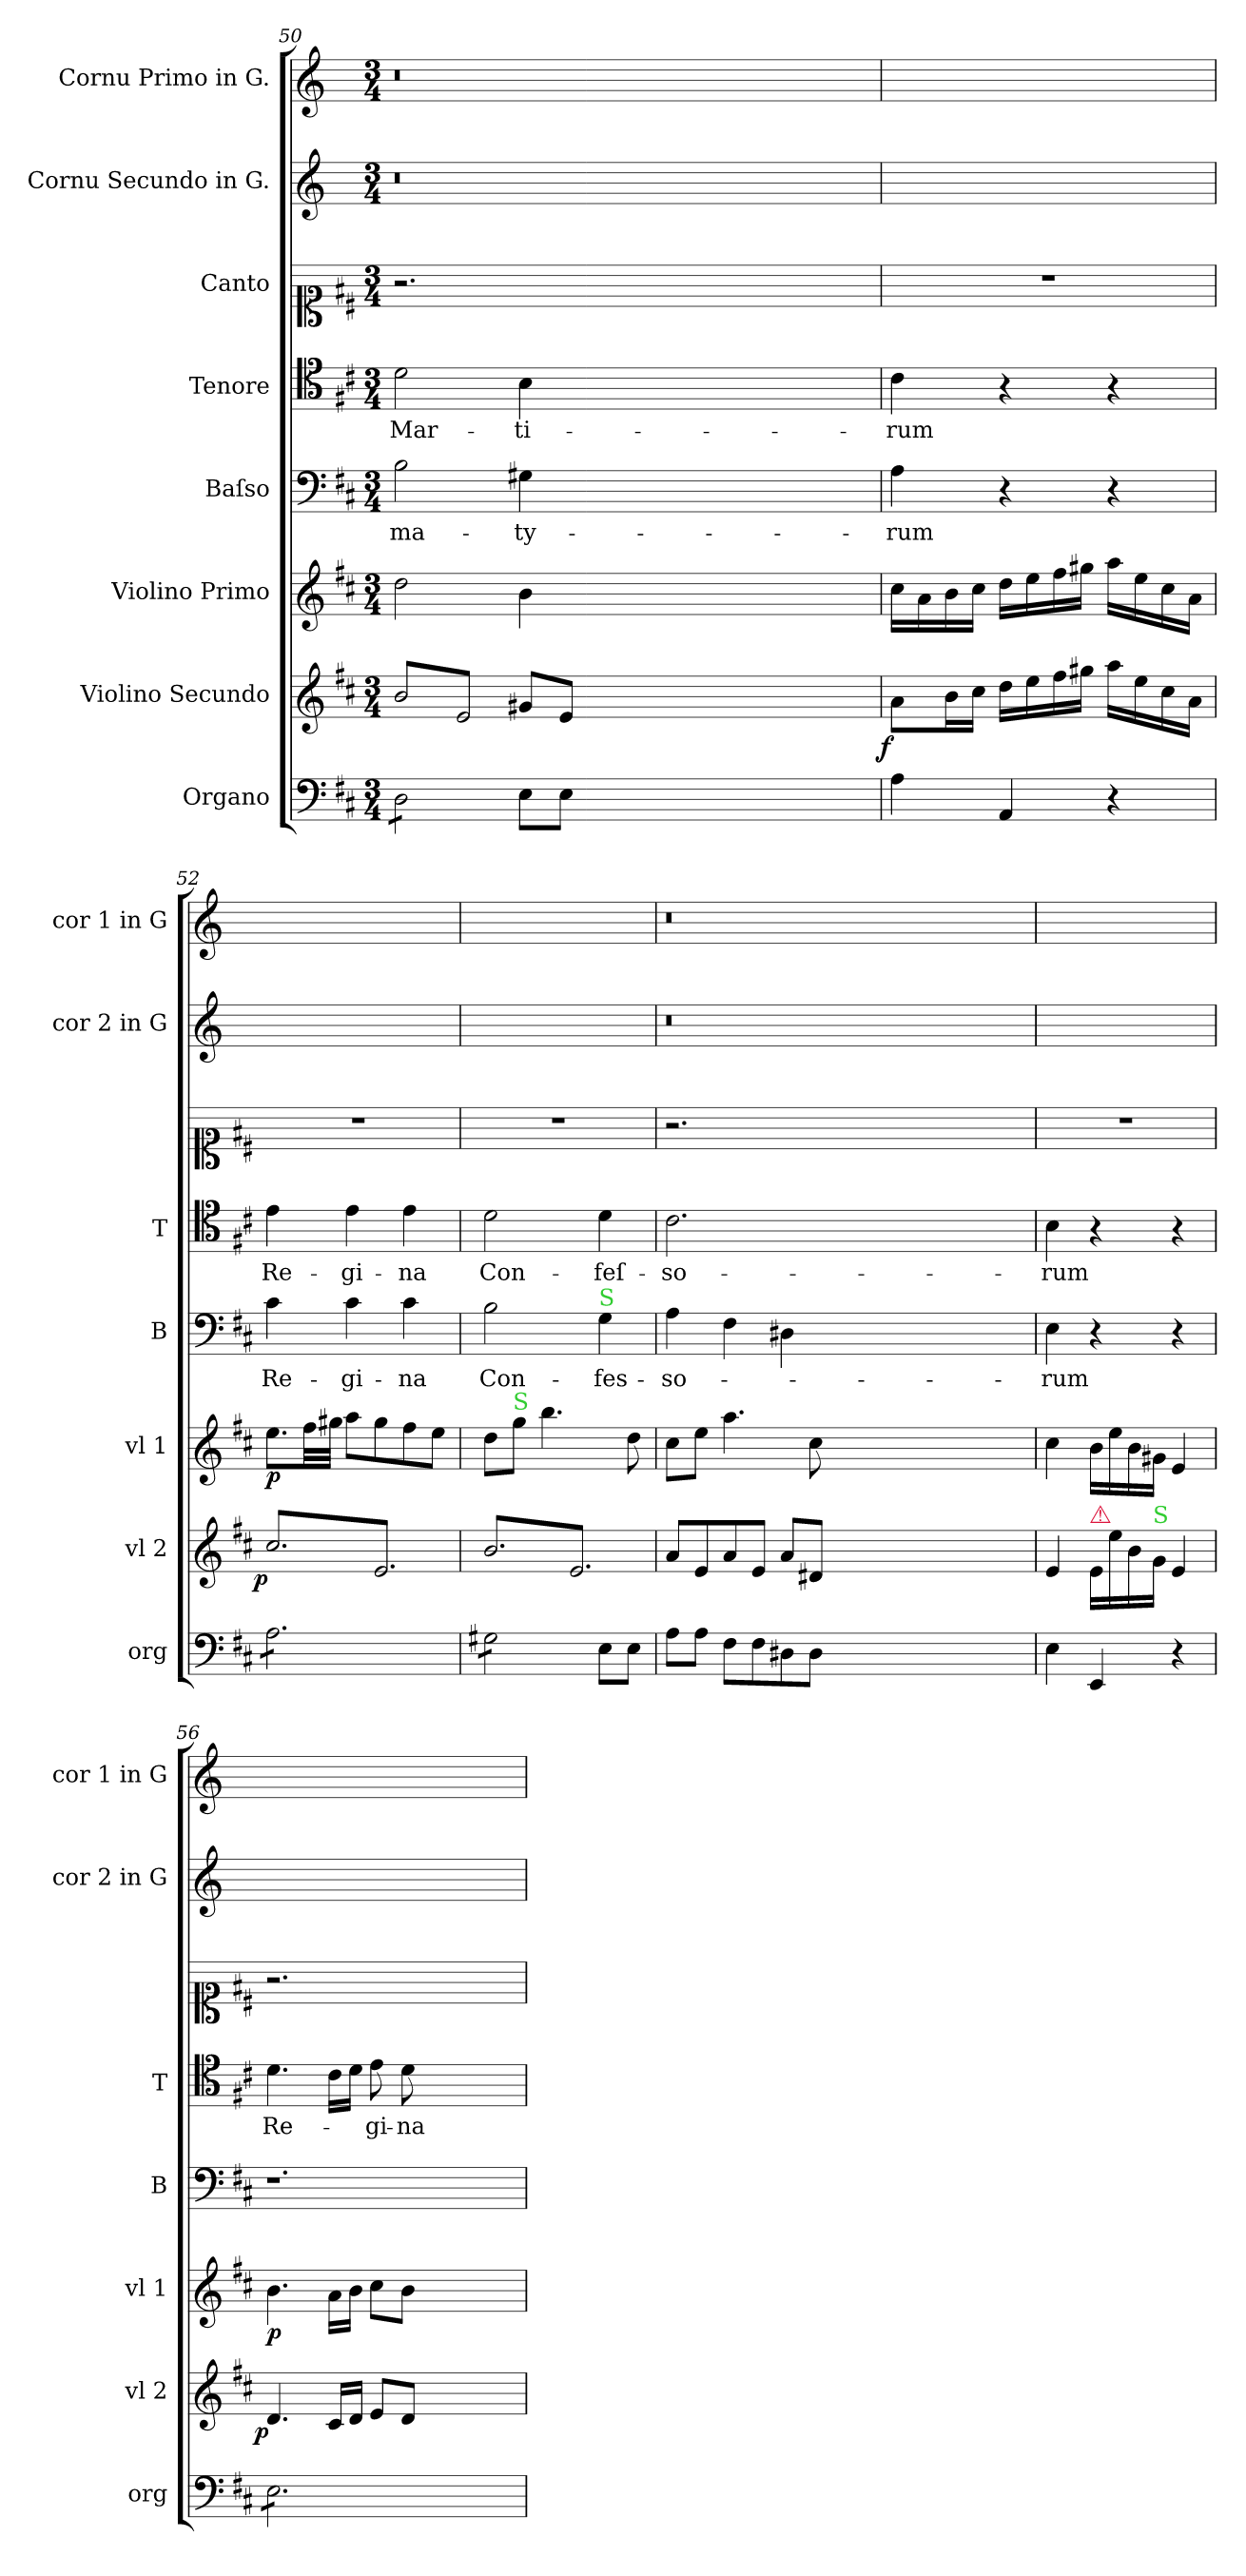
**kern	**kern	**dynam	**kern	**dynam	**kern	**text	**kern	**text	**kern	**kern	**kern
*part8	*part7	*part7	*part6	*part6	*part5	*part5	*part4	*part4	*part3	*part2	*part1
*staff8	*staff7	*staff7	*staff6	*staff6	*staff5	*staff5	*staff4	*staff4	*staff3	*staff2	*staff1
*I"Organo	*I"Violino Secundo	*	*I"Violino Primo	*	*I"Baſso	*	*I"Tenore	*	*I"Canto	*I"Cornu Secundo in G.	*I"Cornu Primo in G.
*I'org	*I'vl 2	*	*I'vl 1	*	*I'B	*	*I'T	*	*	*I'cor 2 in G	*I'cor 1 in G
*clefF4	*clefG2	*	*clefG2	*	*clefF4	*	*clefC4	*	*clefC1	*clefG2	*clefG2
*	*	*	*	*	*	*	*	*	*	*ITrd6c10	*ITrd6c10
*k[f#c#]	*k[f#c#]	*	*k[f#c#]	*	*k[f#c#]	*	*k[f#c#]	*	*k[f#c#]	*k[f#c#]	*k[f#c#]
*D:	*D:	*	*D:	*	*D:	*	*D:	*	*D:	*D:	*D:
*M3/4	*M3/4	*	*M3/4	*	*M3/4	*	*M3/4	*	*M3/4	*M3/4	*M3/4
=50	=50	=50	=50	=50	=50	=50	=50	=50	=50	=50	=50
!	!	!	!	!	!	!	!	!LO:LY:i	!	!	!
*tremolo	*	*	*	*	*	*	*	*	*	*	*
*	*tremolo	*	*	*	*	*	*	*	*	*	*
8D\L	8b/L	.	2dd\	.	2B\	ma-	2d\	Mar-	2.r	0.r	0.r
8D\	8e/	.	.	.	.	.	.	.	.	.	.
8D\	8b/	.	.	.	.	.	.	.	.	.	.
8D\J	8e/J	.	.	.	.	.	.	.	.	.	.
*	*Xtremolo	*	*	*	*	*	*	*	*	*	*
*Xtremolo	*	*	*	*	*	*	*	*	*	*	*
!	!	!	!	!	!	!	!	!LO:LY:i	!	!	!
8E\L	8g#X/L	.	4b\	.	4G#X\	-ty-	4B\	-ti-	.	.	.
8E\J	8e/J	.	.	.	.	.	.	.	.	.	.
0ryy	0ryy	.	0ryy	.	0ryy	.	0ryy	.	0ryy	.	.
4ryy	4ryy	.	4ryy	.	4ryy	.	4ryy	.	4ryy	.	.
=51	=51	=51	=51	=51	=51	=51	=51	=51	=51	=51	=51
!	!	!LO:DY:rj	!	!	!	!	!	!LO:LY:i	!	!	!
4A\	8a\L	f	16cc#\LL	.	4A\	-rum	4c#\	-rum	2.r	2.ryy	2.ryy
.	.	.	16a\	.	.	.	.	.	.	.	.
.	16b\L	.	16b\	.	.	.	.	.	.	.	.
.	16cc#\JJ	.	16cc#\JJ	.	.	.	.	.	.	.	.
4AA/	16dd\LL	.	16dd\LL	.	4r	.	4r	.	.	.	.
.	16ee\	.	16ee\	.	.	.	.	.	.	.	.
.	16ff#\	.	16ff#\	.	.	.	.	.	.	.	.
.	16gg#X\JJ	.	16gg#X\JJ	.	.	.	.	.	.	.	.
4r	16aa\LL	.	16aa\LL	.	4r	.	4r	.	.	.	.
.	16ee\	.	16ee\	.	.	.	.	.	.	.	.
.	16cc#\	.	16cc#\	.	.	.	.	.	.	.	.
.	16a\JJ	.	16a\JJ	.	.	.	.	.	.	.	.
=52	=52	=52	=52	=52	=52	=52	=52	=52	=52	=52	=52
!	!	!LO:DY:rj	!	!LO:DY:b	!	!	!	!	!	!	!
*tremolo	*	*	*	*	*	*	*	*	*	*	*
*	*tremolo	*	*	*	*	*	*	*	*	*	*
8A\L	8cc#/L	p	8.ee\L	p	4c#\	Re-	4e\	Re-	2.r	2.ryy	2.ryy
8A\	8e/	.	.	.	.	.	.	.	.	.	.
.	.	.	32ff#\LL	.	.	.	.	.	.	.	.
.	.	.	32gg#X\JJJ	.	.	.	.	.	.	.	.
8A\	8cc#/	.	8aa\L	.	4c#\	-gi-	4e\	-gi-	.	.	.
8A\	8e/	.	8gg#\	.	.	.	.	.	.	.	.
8A\	8cc#/	.	8ff#\	.	4c#\	-na	4e\	-na	.	.	.
8A\J	8e/J	.	8ee\J	.	.	.	.	.	.	.	.
=53	=53	=53	=53	=53	=53	=53	=53	=53	=53	=53	=53
8G#X\L	8b/L	.	8dd\L	.	2B\	Con-	2d\	Con-	2.r	2.ryy	2.ryy
!	!	!	!LO:TX:a:color=limegreen:t=S	!	!	!	!	!	!	!	!
8G#X\	8e/	.	8gg\J	.	.	.	.	.	.	.	.
8G#X\	8b/	.	4.bb\	.	.	.	.	.	.	.	.
8G#X\J	8e/	.	.	.	.	.	.	.	.	.	.
*Xtremolo	*	*	*	*	*	*	*	*	*	*	*
!	!	!	!	!	!LO:TX:a:color=limegreen:t=S	!	!	!	!	!	!
8E\L	8b/	.	.	.	4G\	-fes-	4d\	-feſ-	.	.	.
8E\J	8e/J	.	8dd\	.	.	.	.	.	.	.	.
*	*Xtremolo	*	*	*	*	*	*	*	*	*	*
=54	=54	=54	=54	=54	=54	=54	=54	=54	=54	=54	=54
8A\L	8a/L	.	8cc#\L	.	4A\	-so-	2.c#\	-so-	2.r	0.r	0.r
8A\J	8e/	.	8ee\J	.	.	.	.	.	.	.	.
8F#\L	8a/	.	4.aa\	.	4F#\	.	.	.	.	.	.
8F#\	8e/J	.	.	.	.	.	.	.	.	.	.
8D#X\	8a/L	.	.	.	4D#X\	.	.	.	.	.	.
8D#\J	8d#X/J	.	8cc#\	.	.	.	.	.	.	.	.
0ryy	0ryy	.	0ryy	.	0ryy	.	0ryy	.	0ryy	.	.
4ryy	4ryy	.	4ryy	.	4ryy	.	4ryy	.	4ryy	.	.
=55	=55	=55	=55	=55	=55	=55	=55	=55	=55	=55	=55
4E\	4e/	for.	4cc#\	.	4E\	-rum	4B\	-rum	2.r	2.ryy	2.ryy
!	!LO:TX:a:color=crimson:t=⚠	!	!	!	!	!	!	!	!	!	!
4EE/	16e/LL	.	16b\LL	.	4r	.	4r	.	.	.	.
.	16ee\	.	16ee\	.	.	.	.	.	.	.	.
.	16b\	.	16b\	.	.	.	.	.	.	.	.
!	!LO:TX:a:color=limegreen:t=S	!	!	!	!	!	!	!	!	!	!
.	16g\JJ	.	16g#X\JJ	.	.	.	.	.	.	.	.
4r	4e/	.	4e/	.	4r	.	4r	.	.	.	.
=56	=56	=56	=56	=56	=56	=56	=56	=56	=56	=56	=56
!	!	!LO:DY:rj	!	!LO:DY:b	!	!	!	!	!	!	!
*tremolo	*	*	*	*	*	*	*	*	*	*	*
8E\L	4.d/	p	4.b\	p	1.r	.	4.d\	Re-	2.r	1.ryy	1.ryy
8E\	.	.	.	.	.	.	.	.	.	.	.
8E\	.	.	.	.	.	.	.	.	.	.	.
8E\	16c#/LL	.	16a\LL	.	.	.	16c#\LL	.	.	.	.
.	16d/JJ	.	16b\JJ	.	.	.	16d\JJ	.	.	.	.
8E\	8e/L	.	8cc#\L	.	.	.	8e\	-gi-	.	.	.
8E\J	8d/J	.	8b\J	.	.	.	8d\	-na	.	.	.
*Xtremolo	*	*	*	*	*	*	*	*	*	*	*
2.ryy	2.ryy	.	2.ryy	.	.	.	2.ryy	.	2.ryy	.	.
=	=	=	=	=	=	=	=	=	=	=	=
*-	*-	*-	*-	*-	*-	*-	*-	*-	*-	*-	*-
